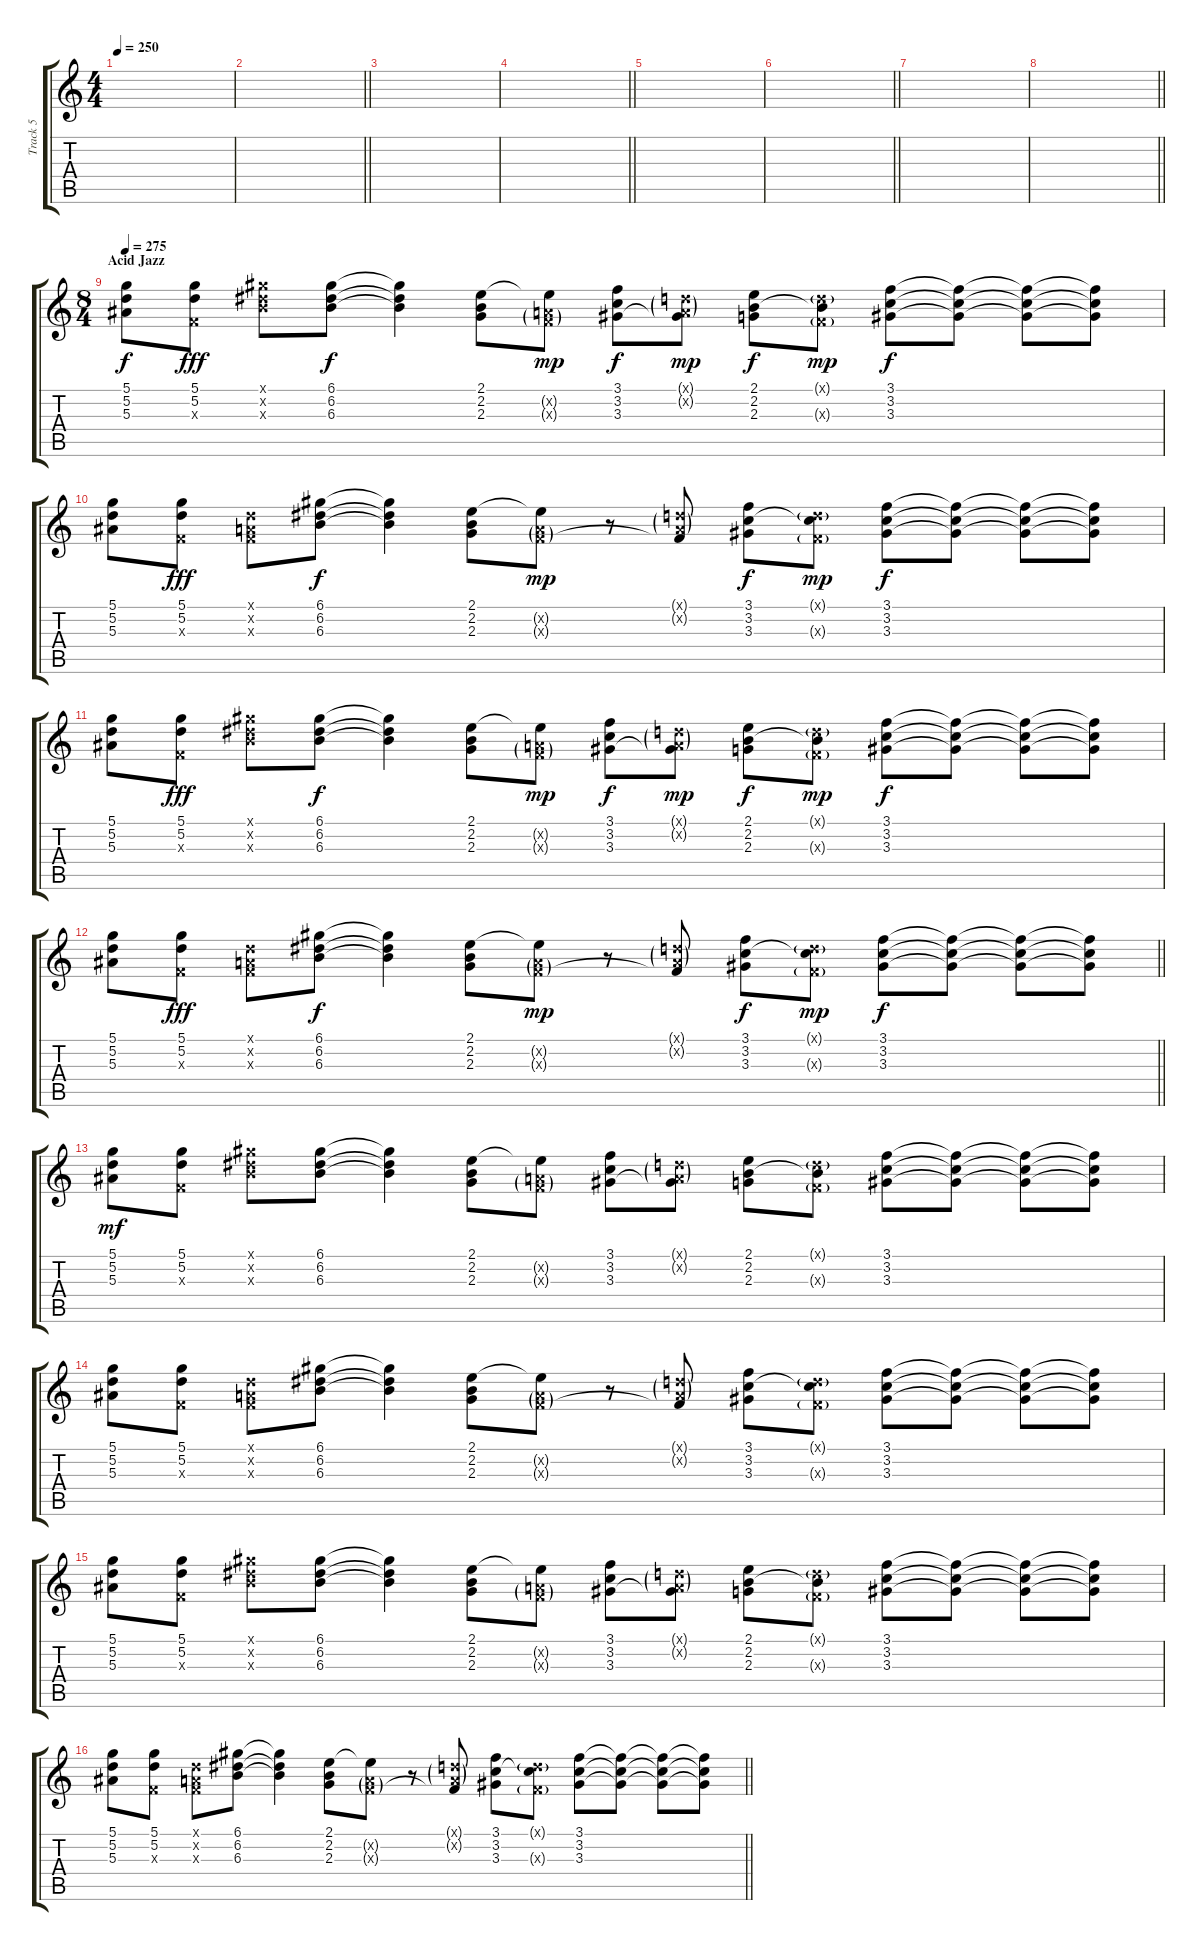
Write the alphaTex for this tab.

\track ("Track 5" "Track 5") {instrument electricguitarjazz}
\staff {score tabs}
\tuning (D4 A3 F3 C3 G2 C2) {hide}
\ts (4 4)
\tempo 250
\clef g2
\ks c
|
\barLineRight lightlight
|
|
\barLineRight lightlight
|
|
\barLineRight lightlight
|
|
\barLineRight lightlight
|
\ts (8 4)
\section ("" "Acid Jazz")
\tempo 275
(5.1 5.2 5.3).8{instrument electricguitarclean} (5.1 5.2 0.3{x}).8{dy fff} (6.1{x} 6.2{x} 6.3{x}).8 (6.1 6.2 6.3).8{dy f} (6.1{t} 6.2{t} 6.3{t}).4 (2.1 2.2 2.3).8 (2.1{t} 0.2{g x} 0.3{g x}).8{dy mp} (3.1 3.2 3.3).8{dy f} (0.1{g x} 0.2{g x} 3.3{t}).8{dy mp} (2.1 2.2 2.3).8{dy f} (0.1{g x} 2.2{t} 0.3{g x}).8{dy mp} (3.1 3.2 3.3).8{dy f} (3.1{t} 3.2{t} 3.3{t}).8 (3.1{t} 3.2{t} 3.3{t}).8 (3.1{t} 3.2{t} 3.3{t}).8 |
(5.1 5.2 5.3).8 (5.1 5.2 0.3{x}).8{dy fff} (0.1{x} 0.2{x} 0.3{x}).8 (6.1 6.2 6.3).8{dy f} (6.1{t} 6.2{t} 6.3{t}).4 (2.1 2.2 2.3).8 (2.1{t} 0.2{g x} 0.3{g x}).8{dy mp} r.8 (0.1{g x} 0.2{g x} 0.3{t}).8 (3.1 3.2 3.3).8{dy f} (0.1{g x} 3.2{t} 0.3{g x}).8{dy mp} (3.1 3.2 3.3).8{dy f} (3.1{t} 3.2{t} 3.3{t}).8 (3.1{t} 3.2{t} 3.3{t}).8 (3.1{t} 3.2{t} 3.3{t}).8 |
(5.1 5.2 5.3).8 (5.1 5.2 0.3{x}).8{dy fff} (6.1{x} 6.2{x} 6.3{x}).8 (6.1 6.2 6.3).8{dy f} (6.1{t} 6.2{t} 6.3{t}).4 (2.1 2.2 2.3).8 (2.1{t} 0.2{g x} 0.3{g x}).8{dy mp} (3.1 3.2 3.3).8{dy f} (0.1{g x} 0.2{g x} 3.3{t}).8{dy mp} (2.1 2.2 2.3).8{dy f} (0.1{g x} 2.2{t} 0.3{g x}).8{dy mp} (3.1 3.2 3.3).8{dy f} (3.1{t} 3.2{t} 3.3{t}).8 (3.1{t} 3.2{t} 3.3{t}).8 (3.1{t} 3.2{t} 3.3{t}).8 |
\barLineRight lightlight
(5.1 5.2 5.3).8 (5.1 5.2 0.3{x}).8{dy fff} (0.1{x} 0.2{x} 0.3{x}).8 (6.1 6.2 6.3).8{dy f} (6.1{t} 6.2{t} 6.3{t}).4 (2.1 2.2 2.3).8 (2.1{t} 0.2{g x} 0.3{g x}).8{dy mp} r.8 (0.1{g x} 0.2{g x} 0.3{t}).8 (3.1 3.2 3.3).8{dy f} (0.1{g x} 3.2{t} 0.3{g x}).8{dy mp} (3.1 3.2 3.3).8{dy f} (3.1{t} 3.2{t} 3.3{t}).8 (3.1{t} 3.2{t} 3.3{t}).8 (3.1{t} 3.2{t} 3.3{t}).8 |
(5.1 5.2 5.3).8{dy mf} (5.1 5.2 0.3{x}).8 (6.1{x} 6.2{x} 6.3{x}).8 (6.1 6.2 6.3).8 (6.1{t} 6.2{t} 6.3{t}).4 (2.1 2.2 2.3).8 (2.1{t} 0.2{g x} 0.3{g x}).8 (3.1 3.2 3.3).8 (0.1{g x} 0.2{g x} 3.3{t}).8 (2.1 2.2 2.3).8 (0.1{g x} 2.2{t} 0.3{g x}).8 (3.1 3.2 3.3).8 (3.1{t} 3.2{t} 3.3{t}).8 (3.1{t} 3.2{t} 3.3{t}).8 (3.1{t} 3.2{t} 3.3{t}).8 |
(5.1 5.2 5.3).8 (5.1 5.2 0.3{x}).8 (0.1{x} 0.2{x} 0.3{x}).8 (6.1 6.2 6.3).8 (6.1{t} 6.2{t} 6.3{t}).4 (2.1 2.2 2.3).8 (2.1{t} 0.2{g x} 0.3{g x}).8 r.8 (0.1{g x} 0.2{g x} 0.3{t}).8 (3.1 3.2 3.3).8 (0.1{g x} 3.2{t} 0.3{g x}).8 (3.1 3.2 3.3).8 (3.1{t} 3.2{t} 3.3{t}).8 (3.1{t} 3.2{t} 3.3{t}).8 (3.1{t} 3.2{t} 3.3{t}).8 |
(5.1 5.2 5.3).8 (5.1 5.2 0.3{x}).8 (6.1{x} 6.2{x} 6.3{x}).8 (6.1 6.2 6.3).8 (6.1{t} 6.2{t} 6.3{t}).4 (2.1 2.2 2.3).8 (2.1{t} 0.2{g x} 0.3{g x}).8 (3.1 3.2 3.3).8 (0.1{g x} 0.2{g x} 3.3{t}).8 (2.1 2.2 2.3).8 (0.1{g x} 2.2{t} 0.3{g x}).8 (3.1 3.2 3.3).8 (3.1{t} 3.2{t} 3.3{t}).8 (3.1{t} 3.2{t} 3.3{t}).8 (3.1{t} 3.2{t} 3.3{t}).8 |
\barLineRight lightlight
(5.1 5.2 5.3).8 (5.1 5.2 0.3{x}).8 (0.1{x} 0.2{x} 0.3{x}).8 (6.1 6.2 6.3).8 (6.1{t} 6.2{t} 6.3{t}).4 (2.1 2.2 2.3).8 (2.1{t} 0.2{g x} 0.3{g x}).8 r.8 (0.1{g x} 0.2{g x} 0.3{t}).8 (3.1 3.2 3.3).8 (0.1{g x} 3.2{t} 0.3{g x}).8 (3.1 3.2 3.3).8 (3.1{t} 3.2{t} 3.3{t}).8 (3.1{t} 3.2{t} 3.3{t}).8 (3.1{t} 3.2{t} 3.3{t}).8
